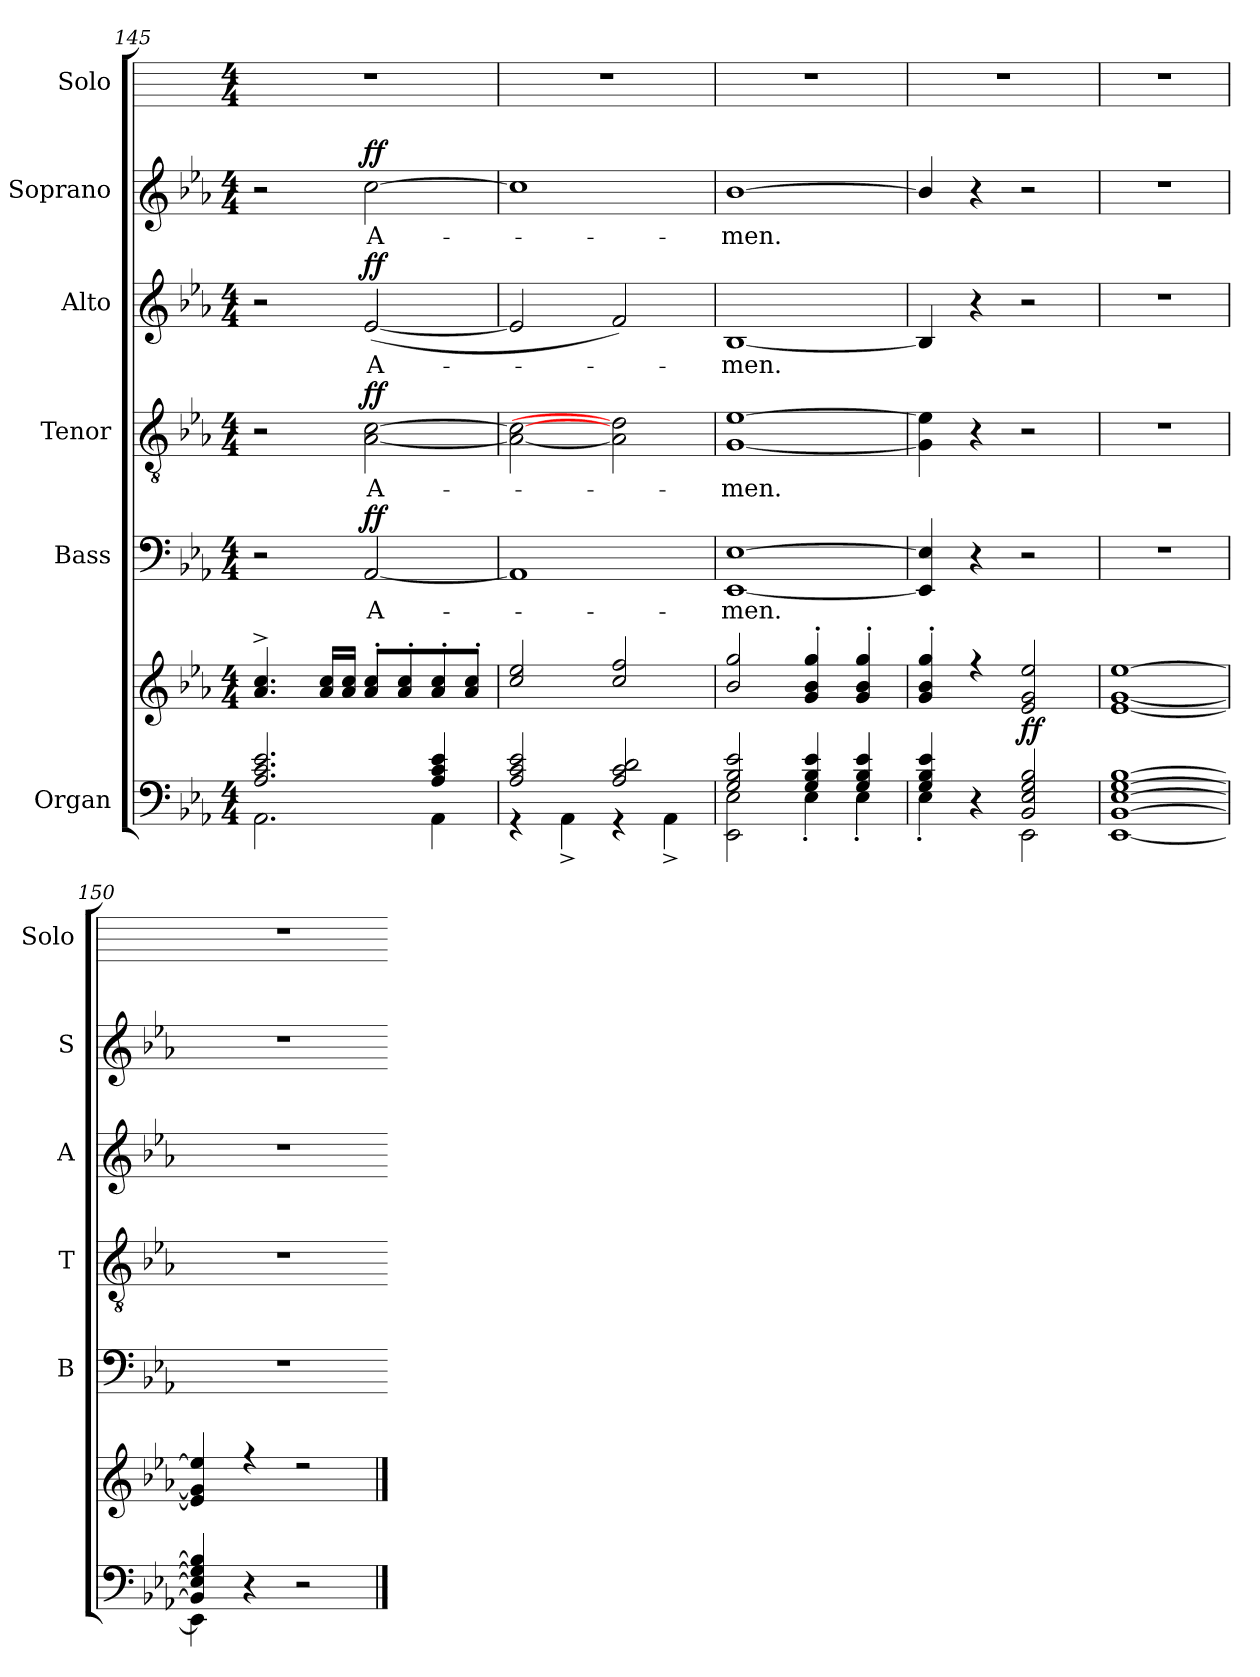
**kern	**kern	**dynam	**kern	**text	**dynam	**kern	**text	**dynam	**kern	**text	**dynam	**kern	**text	**dynam	**kern
*part6	*part6	*part6	*part5	*part5	*part5	*part4	*part4	*part4	*part3	*part3	*part3	*part2	*part2	*part2	*part1
*staff7	*staff6	*staff6/7	*staff5	*staff5	*staff5	*staff4	*staff4	*staff4	*staff3	*staff3	*staff3	*staff2	*staff2	*staff2	*staff1
*I"Organ	*	*	*I"Bass	*	*	*I"Tenor	*	*	*I"Alto	*	*	*I"Soprano	*	*	*I"Solo
*	*	*	*I'B	*	*	*I'T	*	*	*I'A	*	*	*I'S	*	*	*I'Solo
*clefF4	*clefG2	*	*clefF4	*	*	*clefGv2	*	*	*clefG2	*	*	*clefG2	*	*	*
*k[b-e-a-]	*k[b-e-a-]	*	*k[b-e-a-]	*	*	*k[b-e-a-]	*	*	*k[b-e-a-]	*	*	*k[b-e-a-]	*	*	*
*E-:	*E-:	*	*E-:	*	*	*E-:	*	*	*E-:	*	*	*E-:	*	*	*
*M4/4	*M4/4	*	*M4/4	*	*	*M4/4	*	*	*M4/4	*	*	*M4/4	*	*	*M4/4
=145	=145	=145	=145	=145	=145	=145	=145	=145	=145	=145	=145	=145	=145	=145	=145
*^	*^	*	*	*	*	*	*	*	*	*	*	*	*	*	*
2.A-/ 2.c/ 2.e-/	2.AA-\	4.a-^ 4.cc^	1ryy	.	2r	.	.	2r	.	.	2r	.	.	2r	.	.	1r
.	.	16a- 16ccLL	.	.	.	.	.	.	.	.	.	.	.	.	.	.	.
.	.	16a- 16ccJJ	.	.	.	.	.	.	.	.	.	.	.	.	.	.	.
!	!	!	!	!	!	!LO:LY:b	!LO:DY:b	!	!LO:LY:b	!LO:DY:b	!	!LO:LY:b	!LO:DY:b	!	!LO:LY:b	!LO:DY:b	!
.	.	8a-' 8cc'L	.	.	[2AA-	A-	ff	[2A- [2c	A-	ff	(<[2e-	A-	ff	[2cc	A-	ff	.
.	.	8a-' 8cc'	.	.	.	.	.	.	.	.	.	.	.	.	.	.	.
4A-/ 4c/ 4e-/	4AA-\	8a-' 8cc'	.	.	.	.	.	.	.	.	.	.	.	.	.	.	.
.	.	8a-' 8cc'J	.	.	.	.	.	.	.	.	.	.	.	.	.	.	.
=146	=146	=146	=146	=146	=146	=146	=146	=146	=146	=146	=146	=146	=146	=146	=146	=146	=146
2A-/ 2c/ 2e-/	4r	2cc 2ee-	1ryy	.	1AA-]	.	.	2A-_ 2c_	.	.	2e-]	.	.	1cc]	.	.	1r
.	4AA-^\	.	.	.	.	.	.	.	.	.	.	.	.	.	.	.	.
2A-/ 2c/ 2d/	4r	2cc 2ff	.	.	.	.	.	2A-] 2d]	.	.	2f)	.	.	.	.	.	.
.	4AA-^\	.	.	.	.	.	.	.	.	.	.	.	.	.	.	.	.
=147	=147	=147	=147	=147	=147	=147	=147	=147	=147	=147	=147	=147	=147	=147	=147	=147	=147
!	!	!	!	!	!	!LO:LY:b	!	!	!LO:LY:b	!	!	!LO:LY:b	!	!	!LO:LY:b	!	!
2G/ 2B-/ 2e-/	2EE-\ 2E-\	2b- 2gg	1ryy	.	[1EE- [1E-	men.	.	[1G [1e-	men.	.	[1B-	men.	.	[1b-	men.	.	1r
4G/ 4B-/ 4e-/	4E-'\	4g' 4b-' 4gg'	.	.	.	.	.	.	.	.	.	.	.	.	.	.	.
4G/ 4B-/ 4e-/	4E-'\	4g' 4b-' 4gg'	.	.	.	.	.	.	.	.	.	.	.	.	.	.	.
=148	=148	=148	=148	=148	=148	=148	=148	=148	=148	=148	=148	=148	=148	=148	=148	=148	=148
4G/ 4B-/ 4e-/	4E-'\	4g' 4b-' 4gg'	1ryy	.	4EE-] 4E-]	.	.	4G] 4e-]	.	.	4B-]	.	.	4b-/]	.	.	1r
4ryy	4r	4r	.	.	4r	.	.	4r	.	.	4r	.	.	4r	.	.	.
!	!	!	!	!LO:DY:b	!	!	!	!	!	!	!	!	!	!	!	!	!
2BB-/ 2E-/ 2G/ 2B-/	2EE-\	2e- 2g 2ee-	.	ff	2r	.	.	2r	.	.	2r	.	.	2r	.	.	.
=149	=149	=149	=149	=149	=149	=149	=149	=149	=149	=149	=149	=149	=149	=149	=149	=149	=149
!	!	!	!	!LO:HP:b	!	!	!	!	!	!	!	!	!	!	!	!	!
[1BB-/ [1E-/ [1G/ [1B-/	[1EE-\	[1e- [1g [1ee-	1ryy	>	1r	.	.	1r	.	.	1r	.	.	1r	.	.	1r
*v	*v	*	*	*	*	*	*	*	*	*	*	*	*	*	*	*	*
*	*v	*v	*	*	*	*	*	*	*	*	*	*	*	*	*	*
.	.	]	.	.	.	.	.	.	.	.	.	.	.	.	.
=150	=150	=150	=150	=150	=150	=150	=150	=150	=150	=150	=150	=150	=150	=150	=150
*^	*^	*	*	*	*	*	*	*	*	*	*	*	*	*	*
4BB-/] 4E-/] 4G/] 4B-/]	4EE-\]	4e-] 4g] 4ee-]	1ryy	.	1r	.	.	1r	.	.	1r	.	.	1r	.	.	1r
2.ryy	4r	4r	.	.	.	.	.	.	.	.	.	.	.	.	.	.	.
.	2r	2r	.	.	.	.	.	.	.	.	.	.	.	.	.	.	.
*v	*v	*	*	*	*	*	*	*	*	*	*	*	*	*	*	*	*
*	*v	*v	*	*	*	*	*	*	*	*	*	*	*	*	*	*
==	==	=	==	=	=	==	=	=	==	=	=	==	=	=	=
*-	*-	*-	*-	*-	*-	*-	*-	*-	*-	*-	*-	*-	*-	*-	*-
